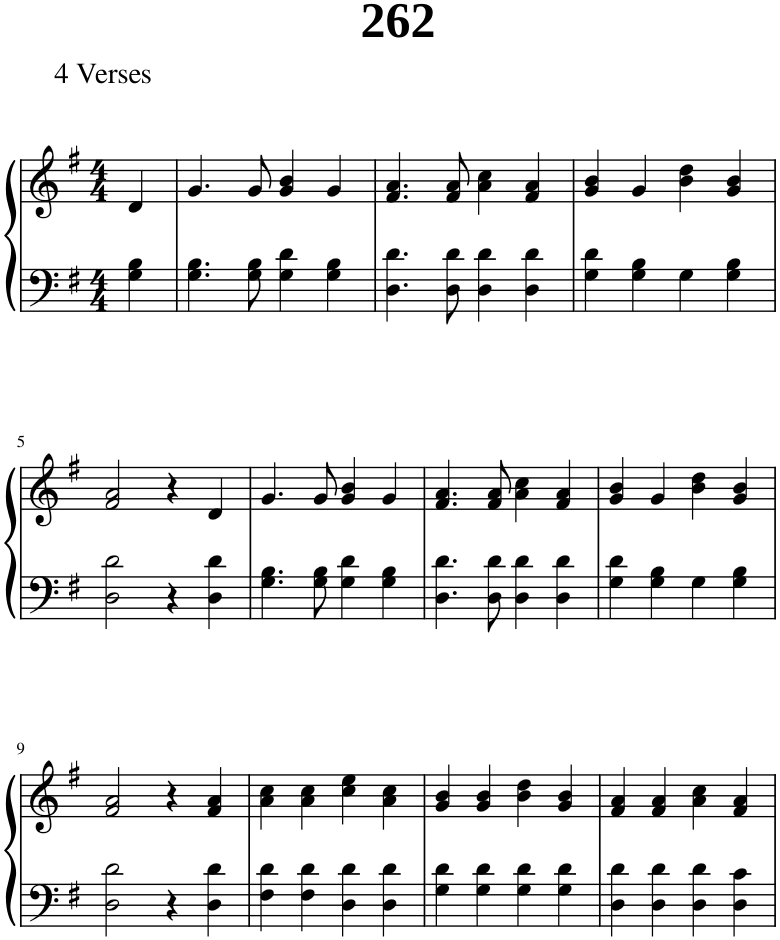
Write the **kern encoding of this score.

**kern	**kern
*part1	*part1
*staff2	*staff1
*I"Piano	*
*I'Pno.	*
*clefF4	*clefG2
*k[f#]	*k[f#]
*M4/4	*M4/4
=1	=1
4G\ 4B\	4d/
=2	=2
4.G\ 4.B\	4.g/
8G\ 8B\	8g/
4G\ 4d\	4g/ 4b/
4G\ 4B\	4g/
=3	=3
4.D\ 4.d\	4.f#/ 4.a/
8D\ 8d\	8f#/ 8a/
4D\ 4d\	4a\ 4cc\
4D\ 4d\	4f#/ 4a/
=4	=4
4G\ 4d\	4g/ 4b/
4G\ 4B\	4g/
4G\	4b\ 4dd\
4G\ 4B\	4g/ 4b/
!!LO:LB:g=z
=5	=5
2D\ 2d\	2f#/ 2a/
4r	4r
4D\ 4d\	4d/
=6	=6
4.G\ 4.B\	4.g/
8G\ 8B\	8g/
4G\ 4d\	4g/ 4b/
4G\ 4B\	4g/
=7	=7
4.D\ 4.d\	4.f#/ 4.a/
8D\ 8d\	8f#/ 8a/
4D\ 4d\	4a\ 4cc\
4D\ 4d\	4f#/ 4a/
=8	=8
4G\ 4d\	4g/ 4b/
4G\ 4B\	4g/
4G\	4b\ 4dd\
4G\ 4B\	4g/ 4b/
!!LO:LB:g=z
=9	=9
2D\ 2d\	2f#/ 2a/
4r	4r
4D\ 4d\	4f#/ 4a/
=10	=10
4F#\ 4d\	4a\ 4cc\
4F#\ 4d\	4a\ 4cc\
4D\ 4d\	4cc\ 4ee\
4D\ 4d\	4a\ 4cc\
=11	=11
4G\ 4d\	4g/ 4b/
4G\ 4d\	4g/ 4b/
4G\ 4d\	4b\ 4dd\
4G\ 4d\	4g/ 4b/
=12	=12
4D\ 4d\	4f#/ 4a/
4D\ 4d\	4f#/ 4a/
4D\ 4d\	4a\ 4cc\
4D\ 4c\	4f#/ 4a/
=	=
*-	*-
